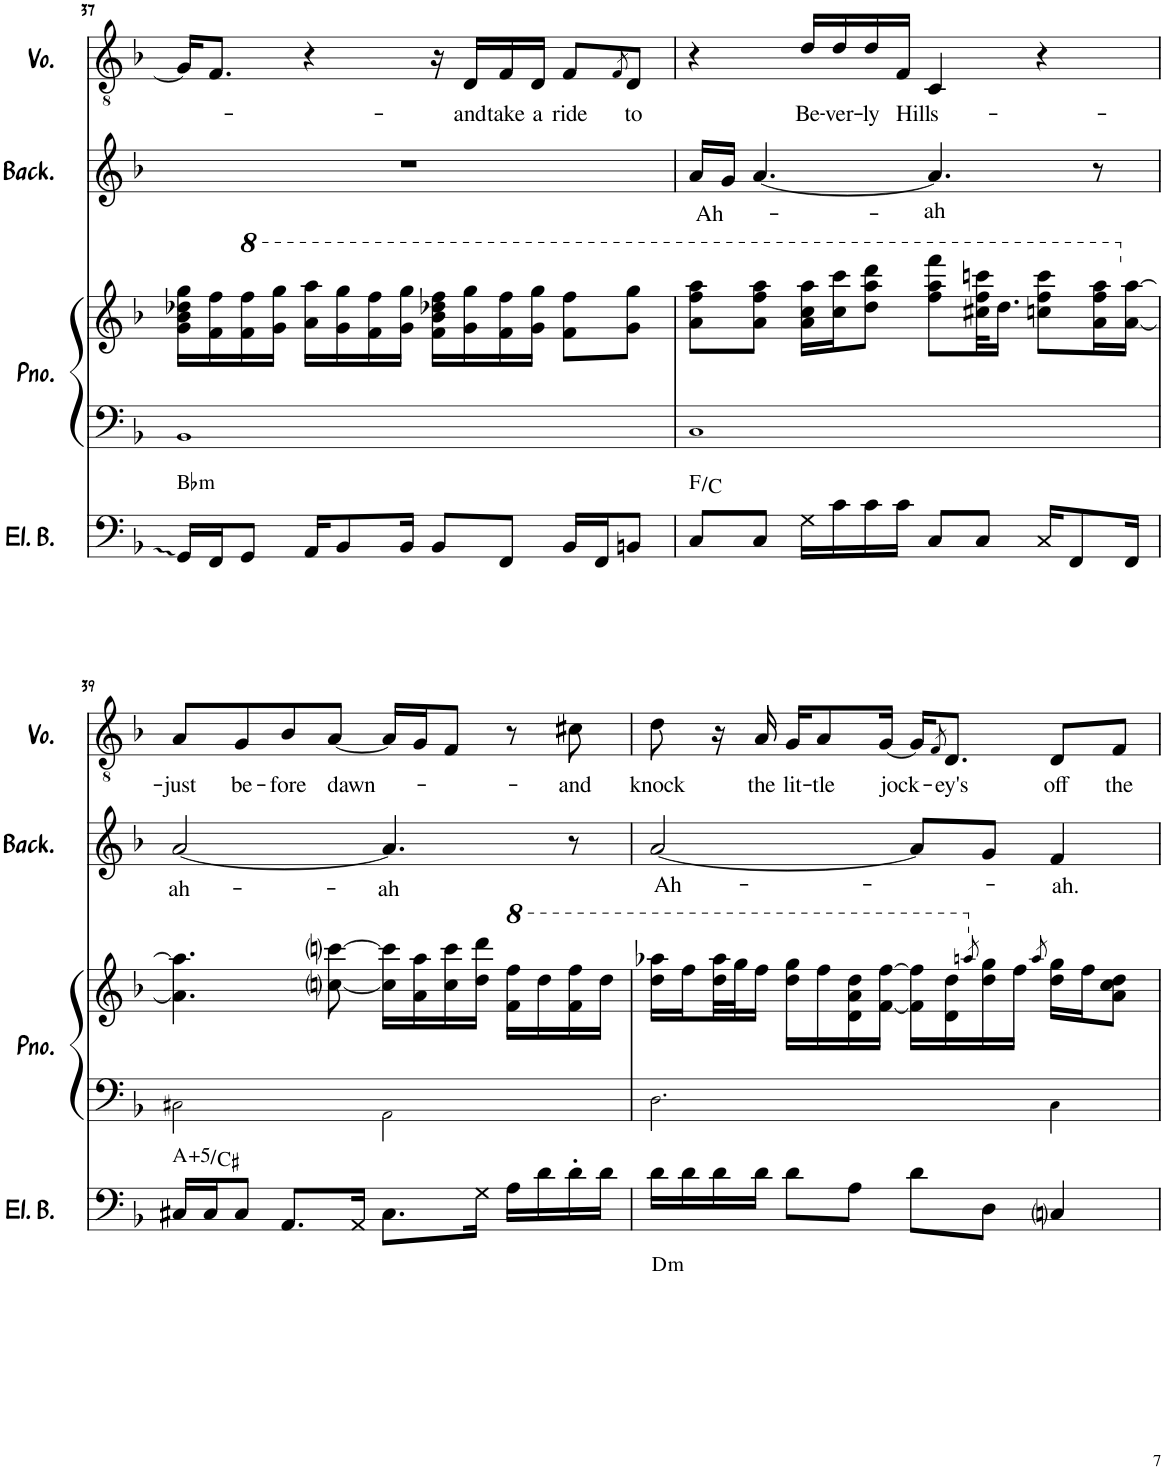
**kern	**harte	**kern	**kern	**kern	**text	**kern	**text
*part4	*part4	*part3	*part3	*part2	*part2	*part1	*part1
*staff5	*	*staff4	*staff3	*staff2	*staff2	*staff1	*staff1
*I"5-str. Electric Bass	*	*I"Piano	*	*I"Backup Singers	*	*I"Voice	*
*I'El. B.	*	*I'Pno.	*	*I'Back.	*	*I'Vo.	*
!!LO:PB:g=z
*clefF4	*	*clefF4	*clefG2	*clefG2	*	*clefGv2	*
*Trd7c12	*	*	*	*	*	*	*
*k[b-]	*	*k[b-]	*k[b-]	*k[b-]	*	*k[b-]	*
*M4/4	*	*M4/4	*M4/4	*M4/4	*	*M4/4	*
=37	=37	=37	=37	=37	=37	=37	=37
!	!LO:H:kt=m	!	!	!	!	!	!
16GG/LL	Bb:min	1BB-!	16g\ 16b-\ 16dd-X\ 16gg\LL	1r	.	16G/KL]	.
16FF/J	.	.	16f\ 16ff\	.	.	8.F/J	.
*	*	*	*8va	*	*	*	*
8GG/J	.	.	16ff\ 16fff\	.	.	.	.
.	.	.	16gg\ 16ggg\JJ	.	.	.	.
16AA/KL	.	.	16aa\ 16aaa\LL	.	.	4r	.
8BB-/	.	.	16gg\ 16ggg\	.	.	.	.
.	.	.	16ff\ 16fff\	.	.	.	.
16BB-/Jk	.	.	16gg\ 16ggg\JJ	.	.	.	.
8BB-/L	.	.	16ff\ 16bb-\ 16ddd-X\ 16fff\LL	.	.	16r	.
!	!	!	!	!	!	!	!LO:LY:b
.	.	.	16gg\ 16ggg\	.	.	16D/LL	-and
!	!	!	!	!	!	!	!LO:LY:b
8FF/J	.	.	16ff\ 16fff\	.	.	16F/	take
!	!	!	!	!	!	!	!LO:LY:b
.	.	.	16gg\ 16ggg\JJ	.	.	16D/JJ	a
!	!	!	!	!	!	!	!LO:LY:b
16BB-/LL	.	.	8ff\ 8fff\L	.	.	8F/L	ride
16FF/J	.	.	.	.	.	.	.
.	.	.	.	.	.	8qF/	.
!	!	!	!	!	!	!	!LO:LY:b
8BBn/J	.	.	8gg\ 8ggg\J	.	.	8D/J	to
=38	=38	=38	=38	=38	=38	=38	=38
!	!	!	!	!	!LO:LY:b	!	!
8C/L	F:maj/5	1C!	8aa\ 8fff\ 8aaa\L	16a/LL	Ah-	4r	.
.	.	.	.	16g/JJ	.	.	.
8C/J	.	.	8aa\ 8fff\ 8aaa\J	[4.a/	.	.	.
!	!	!	!	!	!	!	!LO:LY:b
16G\LL	.	.	16aa\ 16ccc\ 16aaa\LL	.	.	16d/LL	Be-
!	!	!	!	!	!	!	!LO:LY:b
16c\	.	.	16ccc\ 16cccc\J	.	.	16d/	-ver-
!	!	!	!	!	!	!	!LO:LY:b
16c\	.	.	8ddd\ 8aaa\ 8dddd\J	.	.	16d/	-ly
!	!	!	!	!	!	!	!LO:LY:b
16c\JJ	.	.	.	.	.	16F/JJ	Hills-
!	!	!	!	!	!LO:LY:b	!	!
8C/L	.	.	8fff\ 8aaa\ 8ffff\L	4.a/]	-ah	4C/	.
8C/J	.	.	32ccc#X\ 32fff\ 32ccccn\KL	.	.	.	.
.	.	.	16.ddd\JJ	.	.	.	.
16C/KL	.	.	8cccn\ 8fff\ 8cccc\L	.	.	4r	.
8FF/	.	.	.	.	.	.	.
.	.	.	16aa\ 16fff\ 16aaa\L	8r	.	.	.
*	*	*	*X8va	*	*	*	*
16FF/Jk	.	.	[16a\ [16aa\JJ	.	.	.	.
!!LO:LB:g=z
=39	=39	=39	=39	=39	=39	=39	=39
!	!LO:H:kt=5	!	!	!	!LO:LY:b	!	!LO:LY:b
16C#X/LL	A:(1,5)/3	2C#X!\	4.a\] 4.aa\]	[2a/	ah-	8A/L	-just
16C#/J	.	.	.	.	.	.	.
!	!	!	!	!	!	!	!LO:LY:b
8C#/J	.	.	.	.	.	8G/	be-
!	!	!	!	!	!	!	!LO:LY:b
8.AA/L	.	.	.	.	.	8B-/	-fore
!	!	!	!	!	!	!	!LO:LY:b
.	.	.	[8ccni\ [8cccni\	.	.	[8A/J	dawn-
16AA/Jk	.	.	.	.	.	.	.
!	!	!	!	!	!LO:LY:b	!	!
8.C#\L	.	2AA!\	16cc\] 16ccc\]LL	4.a/]	ah	16A/LL]	.
.	.	.	16a\ 16aa\	.	.	16G/J	.
.	.	.	16cc\ 16ccc\	.	.	8F/J	.
16G\Jk	.	.	16dd\ 16ddd\JJ	.	.	.	.
*	*	*	*8va	*	*	*	*
16A\LL	.	.	16ff\ 16fff\LL	.	.	8r	.
16d\	.	.	16ddd\	.	.	.	.
!	!	!	!	!	!	!	!LO:LY:b
16d'\	.	.	16ff\ 16fff\	8r	.	8c#X\	-and
16d\JJ	.	.	16ddd\JJ	.	.	.	.
=40	=40	=40	=40	=40	=40	=40	=40
!	!LO:H:kt=m	!	!	!	!LO:LY:b	!	!LO:LY:b
16d\LL	D:min	2.D!\	16ddd\ 16aaa-X\LL	[2a/	Ah-	8d\	knock
16d\	.	.	16fff\	.	.	.	.
16d\	.	.	32ddd\ 32aaa-\L	.	.	16r	.
.	.	.	32ggg\J	.	.	.	.
!	!	!	!	!	!	!	!LO:LY:b
16d\JJ	.	.	16fff\JJ	.	.	16A/	the
!	!	!	!	!	!	!	!LO:LY:b
8d\L	.	.	16ddd\ 16ggg\LL	.	.	16G/KL	lit-
!	!	!	!	!	!	!	!LO:LY:b
.	.	.	16fff\	.	.	8A/	-tle
8A\J	.	.	16dd\ 16aa\ 16ddd\	.	.	.	.
!	!	!	!	!	!	!	!LO:LY:b
.	.	.	[16ff\ [16fff\JJ	.	.	[16G/Jk	jock-
8d\L	.	.	16ff\] 16fff\]LL	8a/L]	.	16G/KL]	.
.	.	.	.	.	.	8qF/	.
!	!	!	!	!	!	!	!LO:LY:b
.	.	.	16dd\ 16ddd\	.	.	8.D/J	-ey's
*	*	*	*X8va	*	*	*	*
.	.	.	8qaan/	.	.	.	.
8D\J	.	.	16dd\ 16gg\	8g/J	.	.	.
.	.	.	16ff\JJ	.	.	.	.
.	.	.	8qaa/	.	.	.	.
!	!	!	!	!	!LO:LY:b	!	!LO:LY:b
4Cni/	.	4C!\	16dd\ 16gg\LL	4f/	-ah.	8D/L	off
.	.	.	16ff\J	.	.	.	.
!	!	!	!	!	!	!	!LO:LY:b
.	.	.	8a\ 8cc\ 8dd\J	.	.	8F/J	the
=	=	=	=	=	=	=	=
*-	*-	*-	*-	*-	*-	*-	*-
